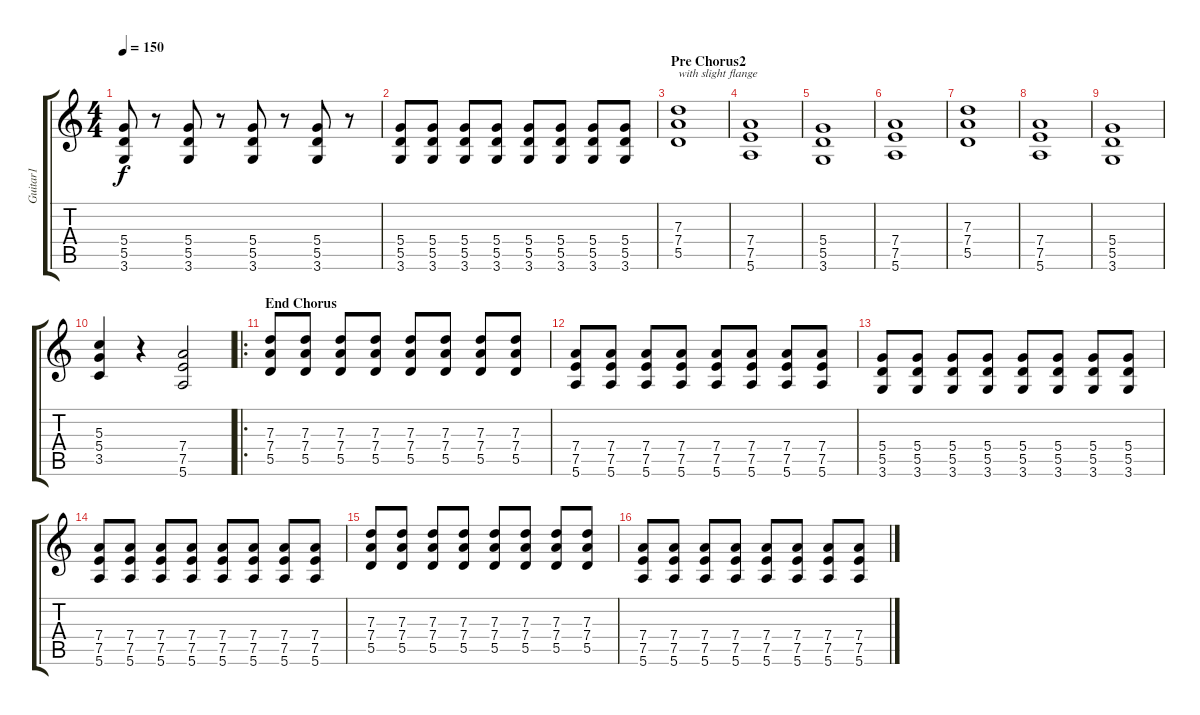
\track ("Guitar1" "Guitar1") {instrument distortionguitar}
\staff {score tabs}
\tuning (E4 B3 G3 D3 A2 E2) {hide}
\ts (4 4)
\tempo 150
\clef g2
\ks c
(5.4 5.5 3.6).8{dy f} r.8 (5.4 5.5 3.6).8 r.8 (5.4 5.5 3.6).8 r.8 (5.4 5.5 3.6).8 r.8 |
(5.4 5.5 3.6).8 (5.4 5.5 3.6).8 (5.4 5.5 3.6).8 (5.4 5.5 3.6).8 (5.4 5.5 3.6).8 (5.4 5.5 3.6).8 (5.4 5.5 3.6).8 (5.4 5.5 3.6).8 |
\section ("" "Pre Chorus2")
(7.3 7.4 5.5).1{txt "with slight flange"} |
(7.4 7.5 5.6).1 |
(5.4 5.5 3.6).1 |
(7.4 7.5 5.6).1 |
(7.3 7.4 5.5).1 |
(7.4 7.5 5.6).1 |
(5.4 5.5 3.6).1 |
(5.3 5.4 3.5).4 r.4 (7.4 7.5 5.6).2 |
\ro
\section ("" "End Chorus")
(7.3 7.4 5.5).8 (7.3 7.4 5.5).8 (7.3 7.4 5.5).8 (7.3 7.4 5.5).8 (7.3 7.4 5.5).8 (7.3 7.4 5.5).8 (7.3 7.4 5.5).8 (7.3 7.4 5.5).8 |
(7.4 7.5 5.6).8 (7.4 7.5 5.6).8 (7.4 7.5 5.6).8 (7.4 7.5 5.6).8 (7.4 7.5 5.6).8 (7.4 7.5 5.6).8 (7.4 7.5 5.6).8 (7.4 7.5 5.6).8 |
(5.4 5.5 3.6).8 (5.4 5.5 3.6).8 (5.4 5.5 3.6).8 (5.4 5.5 3.6).8 (5.4 5.5 3.6).8 (5.4 5.5 3.6).8 (5.4 5.5 3.6).8 (5.4 5.5 3.6).8 |
(7.4 7.5 5.6).8 (7.4 7.5 5.6).8 (7.4 7.5 5.6).8 (7.4 7.5 5.6).8 (7.4 7.5 5.6).8 (7.4 7.5 5.6).8 (7.4 7.5 5.6).8 (7.4 7.5 5.6).8 |
(7.3 7.4 5.5).8 (7.3 7.4 5.5).8 (7.3 7.4 5.5).8 (7.3 7.4 5.5).8 (7.3 7.4 5.5).8 (7.3 7.4 5.5).8 (7.3 7.4 5.5).8 (7.3 7.4 5.5).8 |
(7.4 7.5 5.6).8 (7.4 7.5 5.6).8 (7.4 7.5 5.6).8 (7.4 7.5 5.6).8 (7.4 7.5 5.6).8 (7.4 7.5 5.6).8 (7.4 7.5 5.6).8 (7.4 7.5 5.6).8
